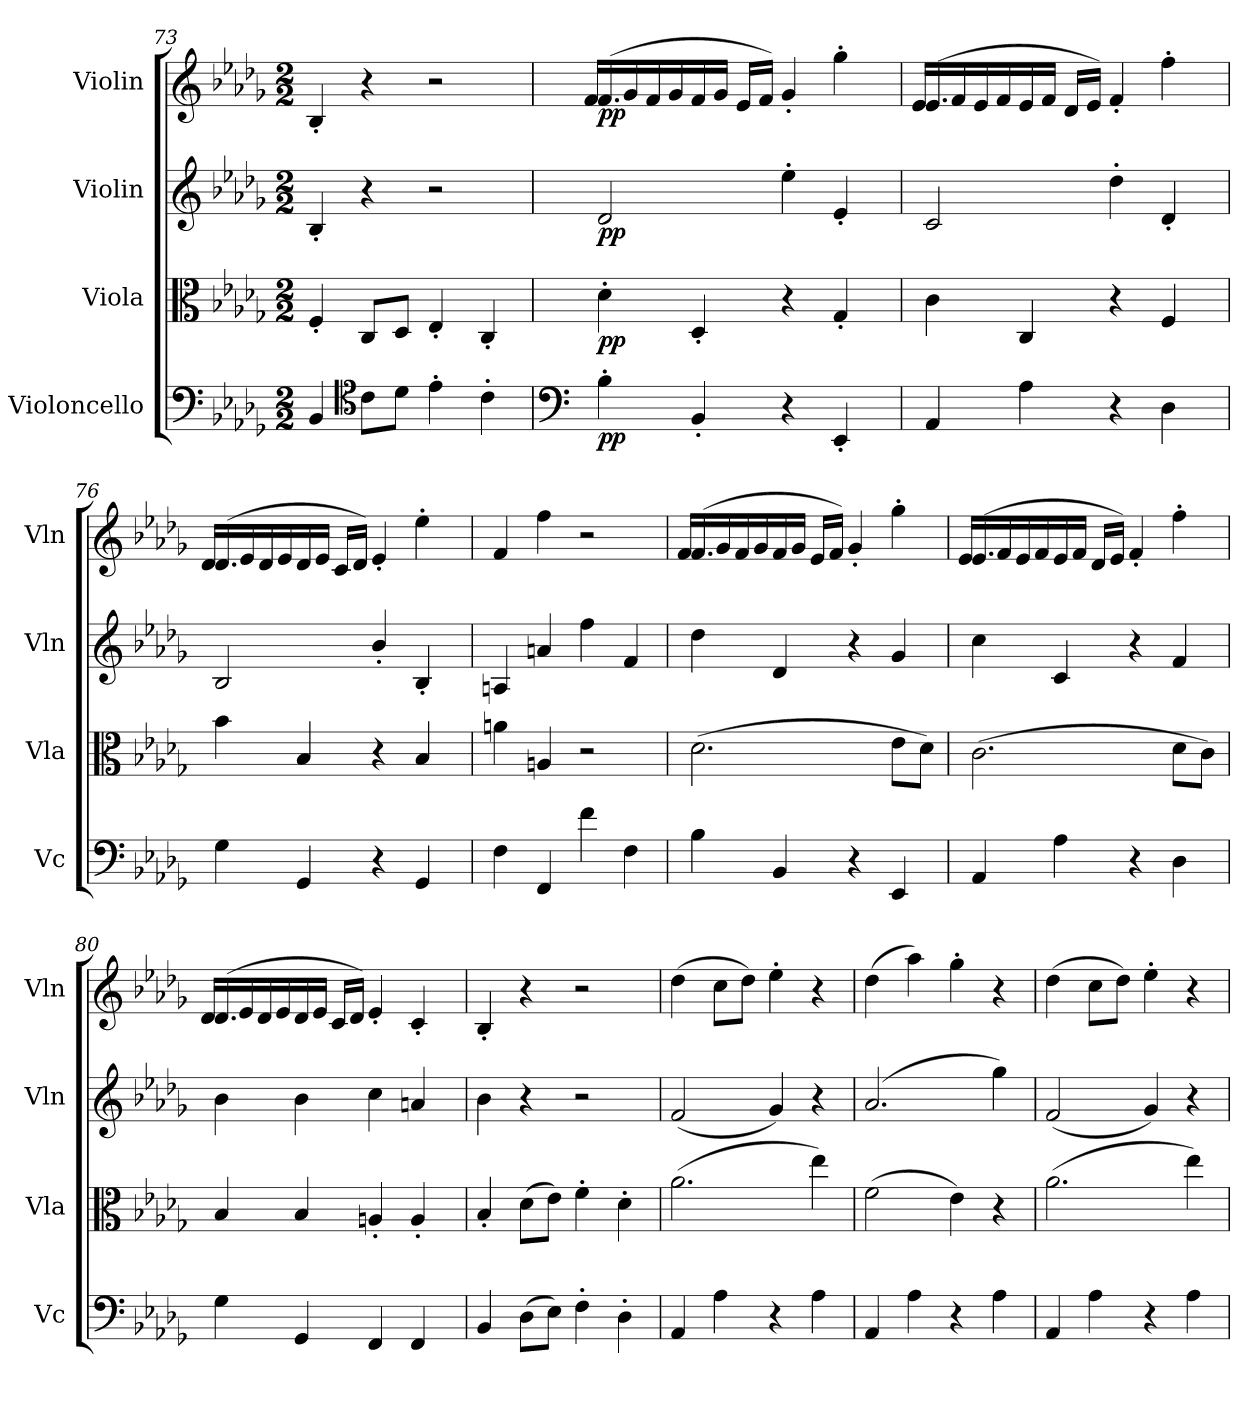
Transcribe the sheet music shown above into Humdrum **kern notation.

**kern	**dynam	**kern	**dynam	**kern	**dynam	**kern	**dynam
*part4	*part4	*part3	*part3	*part2	*part2	*part1	*part1
*staff4	*staff4	*staff3	*staff3	*staff2	*staff2	*staff1	*staff1
*I"Violoncello	*	*I"Viola	*	*I"Violin	*	*I"Violin	*
*I'Vc	*	*I'Vla	*	*I'Vln	*	*I'Vln	*
*clefF4	*	*clefC3	*	*clefG2	*	*clefG2	*
*k[b-e-a-d-g-]	*	*k[b-e-a-d-g-]	*	*k[b-e-a-d-g-]	*	*k[b-e-a-d-g-]	*
*M2/2	*	*M2/2	*	*M2/2	*	*M2/2	*
=73	=73	=73	=73	=73	=73	=73	=73
4BB-/	.	4F'/	.	4B-'/	.	4B-'/	.
*clefC4	*	*	*	*	*	*	*
8c\L	.	8C/L	.	4r	.	4r	.
8d-\J	.	8D-/J	.	.	.	.	.
4e-'\	.	4E-'/	.	2r	.	2r	.
4c'\	.	4C'/	.	.	.	.	.
=74	=74	=74	=74	=74	=74	=74	=74
*clefF4	*	*	*	*	*	*	*
*	*	*	*	*	*	*^	*
4B-'\	pp	4d-'\	pp	2d-/	pp	(4.f/	16f/LL	pp
.	.	.	.	.	.	.	16g-/	.
.	.	.	.	.	.	.	16f/	.
.	.	.	.	.	.	.	16g-/	.
4BB-'/	.	4D-'/	.	.	.	.	16f/	.
.	.	.	.	.	.	.	16g-/JJ	.
.	.	.	.	.	.	16e-/LL	2ryy	.
.	.	.	.	.	.	16f/JJ)	.	.
4r	.	4r	.	4ee-'\	.	4g-'/	.	.
4EE-'/	.	4G-'/	.	4e-'/	.	4gg-'\	.	.
.	.	.	.	.	.	.	8ryy	.
=75	=75	=75	=75	=75	=75	=75	=75	=75
4AA-/	.	4c\	.	2c/	.	(4.e-/	16e-/LL	.
.	.	.	.	.	.	.	16f/	.
.	.	.	.	.	.	.	16e-/	.
.	.	.	.	.	.	.	16f/	.
4A-\	.	4C/	.	.	.	.	16e-/	.
.	.	.	.	.	.	.	16f/JJ	.
.	.	.	.	.	.	16d-/LL	2ryy	.
.	.	.	.	.	.	16e-/JJ)	.	.
4r	.	4r	.	4dd-'\	.	4f'/	.	.
4D-\	.	4F/	.	4d-'/	.	4ff'\	.	.
.	.	.	.	.	.	.	8ryy	.
=76	=76	=76	=76	=76	=76	=76	=76	=76
4G-\	.	4b-\	.	2B-/	.	(4.d-/	16d-/LL	.
.	.	.	.	.	.	.	16e-/	.
.	.	.	.	.	.	.	16d-/	.
.	.	.	.	.	.	.	16e-/	.
4GG-/	.	4B-/	.	.	.	.	16d-/	.
.	.	.	.	.	.	.	16e-/JJ	.
.	.	.	.	.	.	16c/LL	2ryy	.
.	.	.	.	.	.	16d-/JJ)	.	.
4r	.	4r	.	4b-'/	.	4e-'/	.	.
4GG-/	.	4B-/	.	4B-'/	.	4ee-'\	.	.
.	.	.	.	.	.	.	8ryy	.
*	*	*	*	*	*	*v	*v	*
=77	=77	=77	=77	=77	=77	=77	=77
4F\	.	4an\	.	4An/	.	4f/	.
4FF/	.	4An/	.	4an/	.	4ff\	.
4f\	.	2r	.	4ff\	.	2r	.
4F\	.	.	.	4f/	.	.	.
=78	=78	=78	=78	=78	=78	=78	=78
*	*	*	*	*	*	*^	*
4B-\	.	(2.d-\	.	4dd-\	.	(4.f/	16f/LL	.
.	.	.	.	.	.	.	16g-/	.
.	.	.	.	.	.	.	16f/	.
.	.	.	.	.	.	.	16g-/	.
4BB-/	.	.	.	4d-/	.	.	16f/	.
.	.	.	.	.	.	.	16g-/JJ	.
.	.	.	.	.	.	16e-/LL	2ryy	.
.	.	.	.	.	.	16f/JJ)	.	.
4r	.	.	.	4r	.	4g-'/	.	.
4EE-/	.	8e-\L	.	4g-/	.	4gg-'\	.	.
.	.	8d-\J)	.	.	.	.	8ryy	.
=79	=79	=79	=79	=79	=79	=79	=79	=79
4AA-/	.	(2.c\	.	4cc\	.	(4.e-/	16e-/LL	.
.	.	.	.	.	.	.	16f/	.
.	.	.	.	.	.	.	16e-/	.
.	.	.	.	.	.	.	16f/	.
4A-\	.	.	.	4c/	.	.	16e-/	.
.	.	.	.	.	.	.	16f/JJ	.
.	.	.	.	.	.	16d-/LL	2ryy	.
.	.	.	.	.	.	16e-/JJ)	.	.
4r	.	.	.	4r	.	4f'/	.	.
4D-\	.	8d-\L	.	4f/	.	4ff'\	.	.
.	.	8c\J)	.	.	.	.	8ryy	.
=80	=80	=80	=80	=80	=80	=80	=80	=80
4G-\	.	4B-/	.	4b-\	.	(4.d-/	16d-/LL	.
.	.	.	.	.	.	.	16e-/	.
.	.	.	.	.	.	.	16d-/	.
.	.	.	.	.	.	.	16e-/	.
4GG-/	.	4B-/	.	4b-\	.	.	16d-/	.
.	.	.	.	.	.	.	16e-/JJ	.
.	.	.	.	.	.	16c/LL	2ryy	.
.	.	.	.	.	.	16d-/JJ)	.	.
4FF/	.	4An'/	.	4cc\	.	4e-'/	.	.
4FF/	.	4A'/	.	4an/	.	4c'/	.	.
.	.	.	.	.	.	.	8ryy	.
*	*	*	*	*	*	*v	*v	*
=81	=81	=81	=81	=81	=81	=81	=81
4BB-/	.	4B-'/	.	4b-\	.	4B-'/	.
(8D-\L	.	(8d-\L	.	4r	.	4r	.
8E-\J)	.	8e-\J)	.	.	.	.	.
4F'\	.	4f'\	.	2r	.	2r	.
4D-'\	.	4d-'\	.	.	.	.	.
=82	=82	=82	=82	=82	=82	=82	=82
4AA-/	.	(2.a-\	.	(2f/	.	(4dd-\	.
4A-\	.	.	.	.	.	8cc\L	.
.	.	.	.	.	.	8dd-\J)	.
4r	.	.	.	4g-/)	.	4ee-'\	.
4A-\	.	4ee-\)	.	4r	.	4r	.
=83	=83	=83	=83	=83	=83	=83	=83
4AA-/	.	(2f\	.	(2.a-/	.	(4dd-\	.
4A-\	.	.	.	.	.	4aa-\)	.
4r	.	4e-\)	.	.	.	4gg-'\	.
4A-\	.	4r	.	4gg-\)	.	4r	.
=84	=84	=84	=84	=84	=84	=84	=84
4AA-/	.	(2.a-\	.	(2f/	.	(4dd-\	.
4A-\	.	.	.	.	.	8cc\L	.
.	.	.	.	.	.	8dd-\J)	.
4r	.	.	.	4g-/)	.	4ee-'\	.
4A-\	.	4ee-\)	.	4r	.	4r	.
=	=	=	=	=	=	=	=
*-	*-	*-	*-	*-	*-	*-	*-
